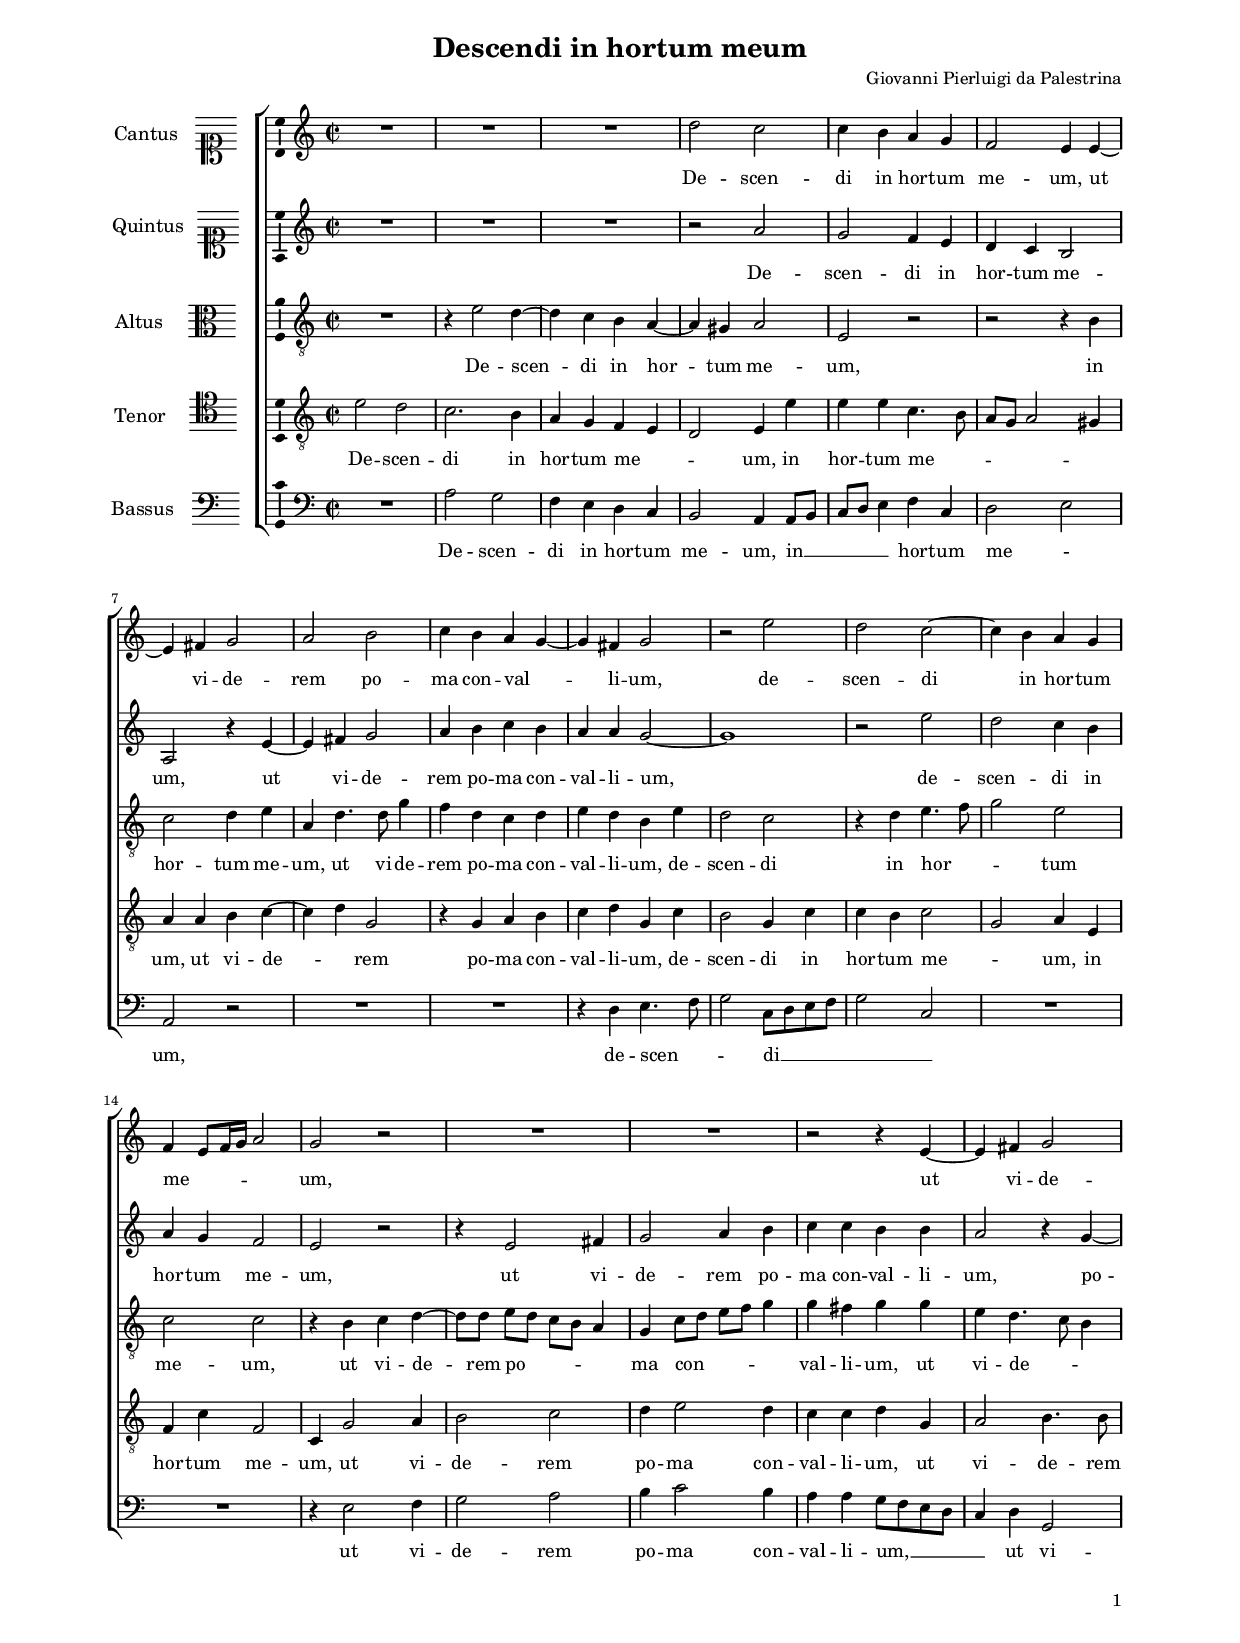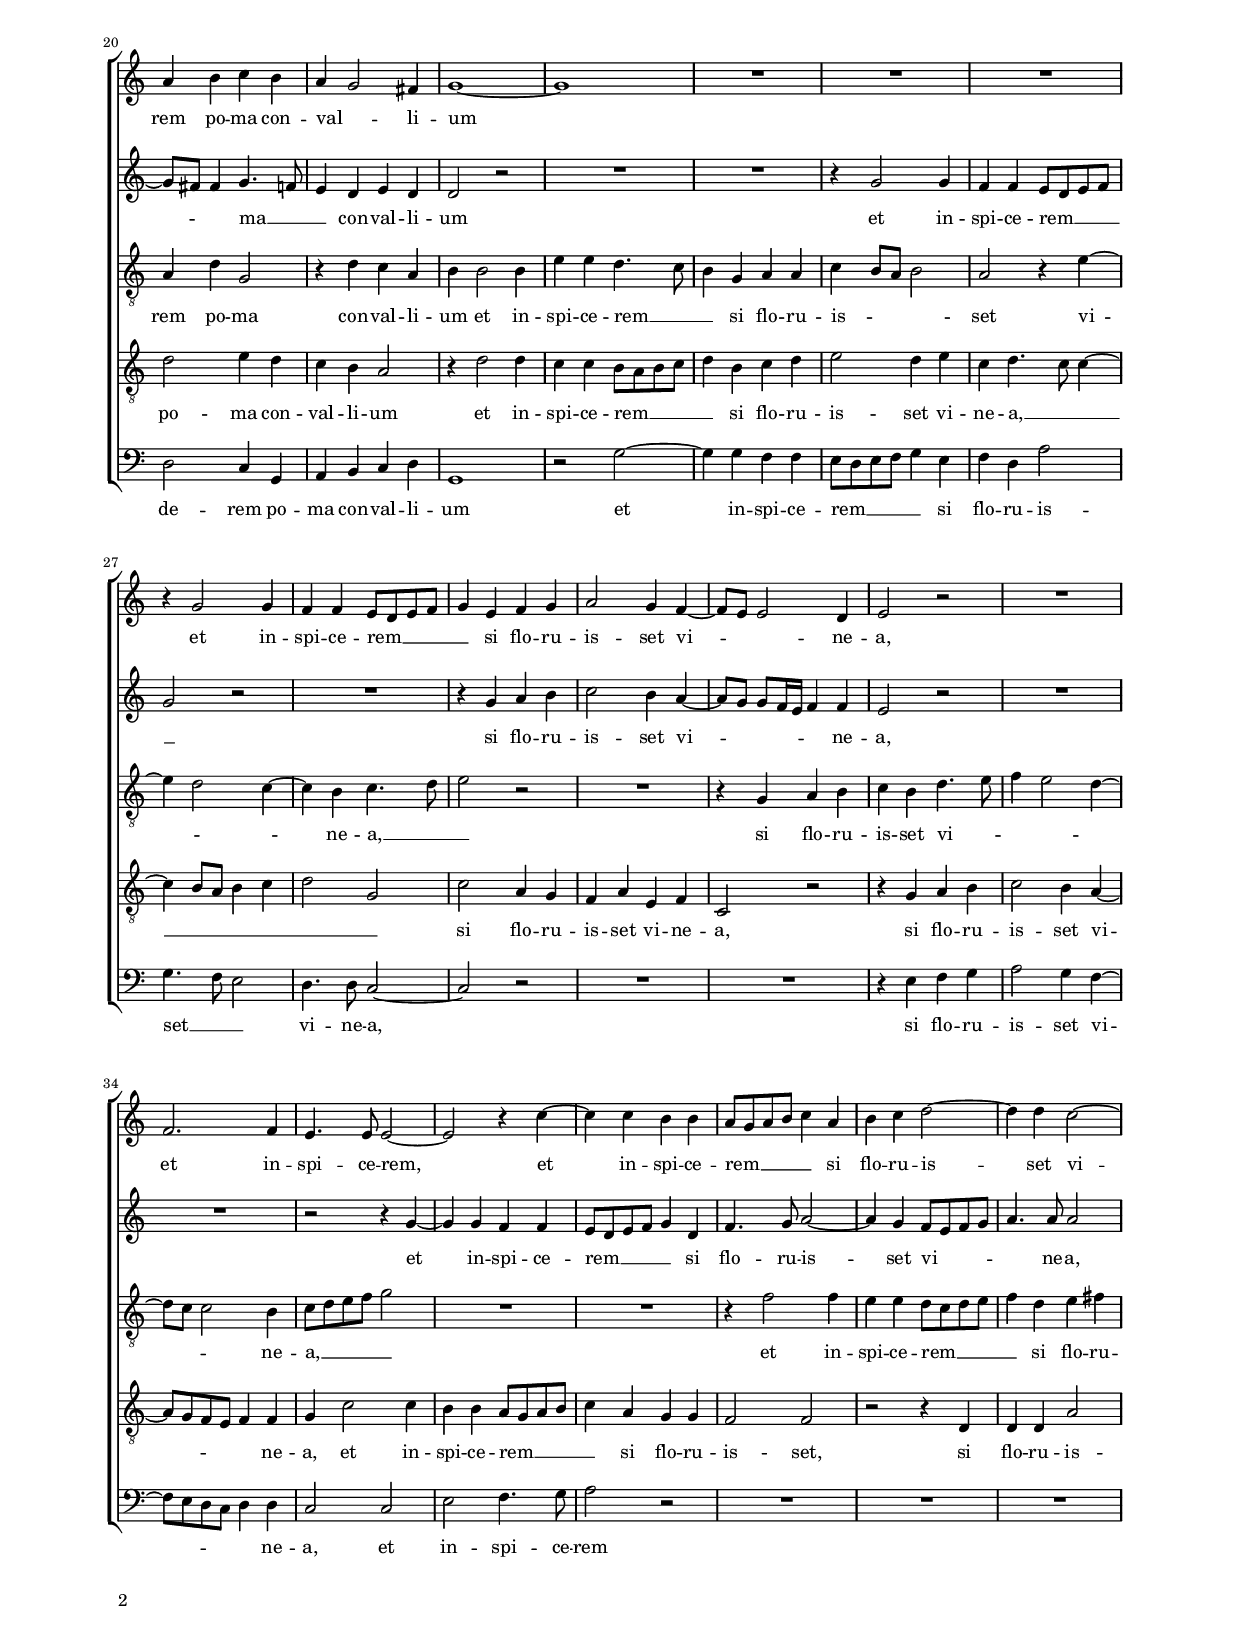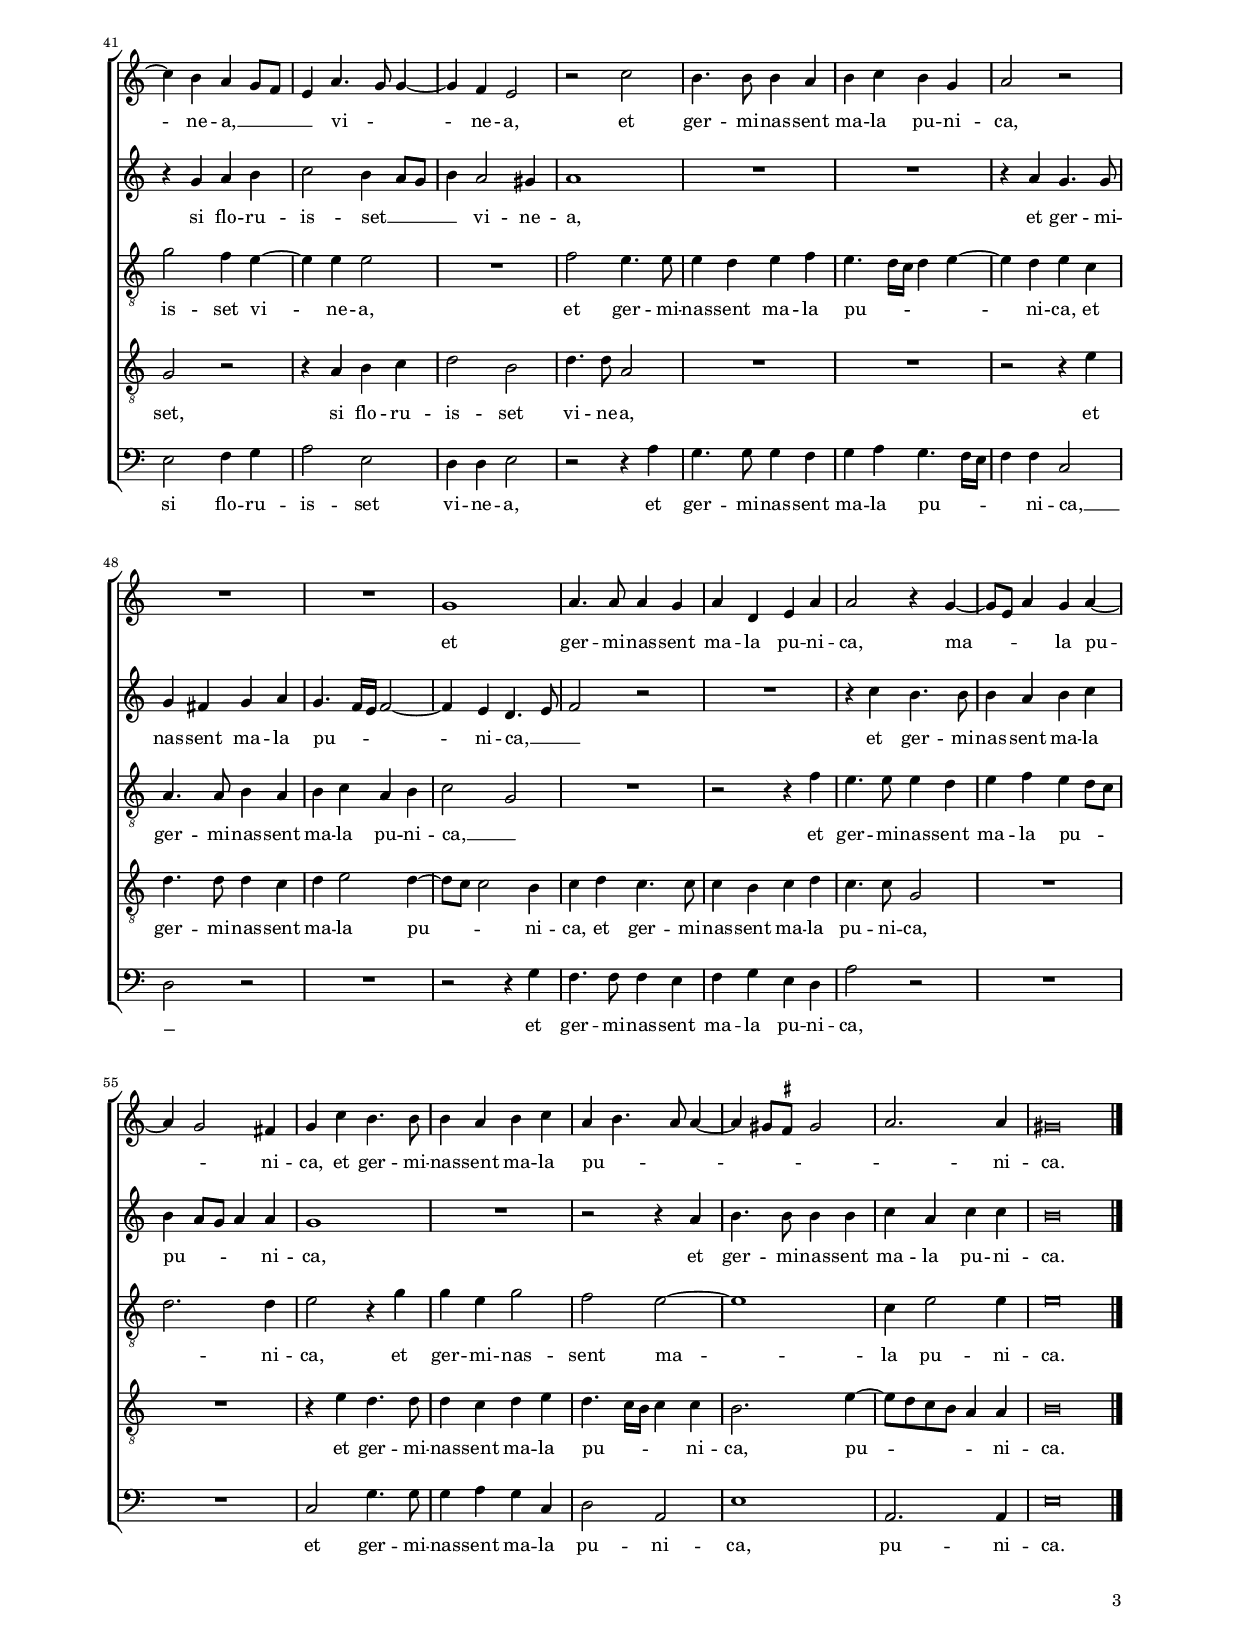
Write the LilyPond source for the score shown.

\header
{
	title="Descendi in hortum meum"
	composer="Giovanni Pierluigi da Palestrina"
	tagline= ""
}

\version "2.24.0"
\language deutsch
#(set-global-staff-size 15)
% #(set-default-paper-size "letter")
#(ly:set-option 'point-and-click #f)


\paper
	{
	top-margin = 1.8 \cm
	bottom-margin = 1.2 \cm
	left-margin = 2 \cm
	right-margin = 2 \cm
	ragged-bottom = ##f
	ragged-last-bottom = ##f
	print-page-number = ##f
	system-system-spacing = #'((basic-distance . 16) (minimum-distance . 14) (padding . 5) (strechability . 150))
	oddFooterMarkup=\markup   \fill-line { "" \fromproperty #'page:page-number-string }
	evenFooterMarkup=\markup  \fill-line { \fromproperty #'page:page-number-string "" }
	last-bottom-spacing = #'((basic-distance . 12) (minimum-distance . 7) (padding . 4))
	systems-per-page = 3
	page-count = 3
%	min-systems-per-page = 3
	markup-system-spacing.basic-distance = #12
	}

	
global = {
	\key c \major
	\time 2/2
	\set Score.tempoHideNote = ##t
	\tempo 4 = 95
	\skip 1*60
	\set Score.measureLength = #(ly:make-moment 2/1)
	\skip 1*2 \bar "|."
	}

	ficta = { \once \set suggestAccidentals = ##t }

	forget = #(define-music-function (music) (ly:music?) #{
		\accidentalStyle forget
		$music
		\accidentalStyle default
		#})


incipitcantus = \markup { \score {
	{
	\set Staff.instrumentName = \markup { \fontsize #1 "Cantus" }
	\key c \major
	\clef soprano
	s4 \bar ""
	}
	\layout  {
	raggedright = ##t
	indent = 1.6 \cm
	line-width = 2.4\cm
	\context { \Staff \remove Time_signature_engraver }
	\override Staff.Clef.Y-extent = #'(0 . 0)
	}} \hspace #1 }
	 
      
incipitquintus = \markup { \score {
	{
	\set Staff.instrumentName = \markup { \fontsize #1 "Quintus" }
	\key c \major
	\clef soprano
	s4 \bar ""
	}
	\layout  {
	raggedright = ##t
	indent = 1.6 \cm
	line-width = 2.4\cm
	\context { \Staff \remove Time_signature_engraver }
	\override Staff.Clef.Y-extent = #'(0 . 0)
	}} \hspace #1 }
    

incipitaltus = \markup { \score {
	{
	\set Staff.instrumentName = \markup { \fontsize #1 "Altus" }
	\key c \major
	\clef alto
	s4 \bar ""
	}
	\layout  {
	raggedright = ##t
	indent = 1.6 \cm
	line-width = 2.4\cm
	\context { \Staff \remove Time_signature_engraver }
	\override Staff.Clef.Y-extent = #'(0 . 0)
	}} \hspace #1 }
    

incipittenor = \markup { \score {
	{
	\set Staff.instrumentName = \markup { \fontsize #1 "Tenor" }
	\key c \major
	\clef tenor
	s4 \bar ""
	}
	\layout  {
	raggedright = ##t
	indent = 1.6 \cm
	line-width = 2.4\cm
	\context { \Staff \remove Time_signature_engraver }
	\override Staff.Clef.Y-extent = #'(0 . 0)
	}} \hspace #1 }
      
      
incipitbassus = \markup { \score {
	{
	\set Staff.instrumentName = \markup { \fontsize #1 "Bassus" }
	\key c \major
	\clef bass
	s4 \bar ""
	}
	\layout  {
	raggedright = ##t
	indent = 1.6 \cm
	line-width = 2.4\cm
	\context { \Staff \remove Time_signature_engraver }
	\override Staff.Clef.Y-extent = #'(0 . 0)
	}} \hspace #1 }


cantus =  \relative c''
	{
	R1
	R1
	R1
	d2 c
%5
	c4 h a g |
	f2 e4 e~
	e4 fis g2
	a2 h
	c4 h a g~
%10
	g4 fis g2 |
	r2 e'
	d2 c~
	c4 h a g
	f4 e8 f16 g a2
%15
	g2 r |
	R1
	R1
	r2 r4 e~
	e4 fis g2
%20
	a4 h c h |
	a4 g2 fis4
	g1~
	g1
	R1
%25
	R1 |
	R1
	r4 g2 g4
	f4 f e8 d e f
	g4 e f g
%30
	a2 g4 f~ |
	f8 e e2 d4
	e2 r
	R1
	f2. f4
%35
	e4. e8 e2~ |
	e2 r4 c'~
	c4 c h h
	a8 g a h c4 a
	h4 c d2~
%40
	d4 d c2~ |
	c4 h a g8 f
	e4 a4. g8 g4~
	g4 f e2
	r2 c'
%45
	h4. h8 h4 a |
	h4 c h g
	a2 r
	R1
	R1
%50
	g1 |
	a4. a8 a4 g
	a4 d, e a
	a2 r4 g~
	g8 e a4 g a~
%55
	a4 g2 fis4 |
	g4 c h4. h8
	h4 a h c
	a4 h4. a8 a4~
	a4 gis8 \ficta fis gis2
%60
	a2. a4 |
	gis\breve |
	}


quintus =  \relative c''
	{
	R1
	R1
	R1
	r2 a
%5
	g2 f4 e |
	d4 c h2
	a2 r4 e'~
	e4 fis g2
	a4 h c h
%10
	a4 a g2~ |
	g1
	r2 e'
	d2 c4 h
	a4 g f2
%15
	e2 r |
	r4 e2 fis4
	g2 a4 h
	c4 c h h
	a2 r4 g~
%20
	g8 fis fis4 g4. f8 |
	e4 d e d
	d2 r
	R1
	R1
%25
	r4 g2 g4 |
	f4 f e8 d e f
	g2 r
	R1
	r4 g a h
%30
	c2 h4 a~ |
	a8 g g[ f16 e] f4 f
	e2 r
	R1
	R1
%35
	r2 r4 g~ |
	g4 g f f
	e8 d e f g4 d
	f4. g8 a2~
	a4 g f8 e f g
%40
	a4. a8 a2 |
	r4 g a h
	c2 h4 a8 g
	h4 a2 gis4
	a1
%45
	R1 |
	R1
	r4 a g4. g8
	g4 fis g a
	g4. f16 e f2~
%50
	f4 e d4. e8 |
	f2 r
	R1
	r4 c' h4. h8
	h4 a h c
%55
	h4 a8 g a4 a |
	g1
	R1
	r2 r4 a
	h4. h8 h4 h
%60
	c4 a c c |
	h\breve |
	}


altus =  \relative c'
	{
	R1
	r4 e2 d4~
	d4 c h a~
	a4 gis a2
%5
	e2 r |
	r2 r4 h'
	c2 d4 e
	a,4 d4. d8 g4
	f4 d c d
%10
	e4 d h e |
	d2 c
	r4 d e4. f8
	g2 e
	c2 c
%15
	r4 h c d~ |
	d8 d e[ d] c h a4
	g4 c8 d e f g4
	g4 fis g g
	e4 d4. c8 h4
%20
	a4 d g,2 |
	r4 d' c a
	h4 h2 h4
	e4 e d4. c8
	h4 g a a
%25
	c4 h8 a h2 |
	a2 r4 e'~
	e4 d2 c4~
	c4 h c4. d8
	e2 r
%30
	R1 |
	r4 g, a h
	c4 h d4. e8
	f4 e2 d4~
	d8 c c2 h4
%35
	c8 d e f g2 |
	R1
	R1
	r4 f2 f4
	e4 e d8 c d e
%40
	f4 d e fis |
	g2 f4 e~
	e4 e e2
	R1
	f2 e4. e8
%45
	e4 d e f |
	e4. d16 c d4 e~
	e4 d e c
	a4. a8 h4 a
	h4 c a h
%50
	c2 g |
	R1
	r2 r4 f'
	e4. e8 e4 d
	e4 f e d8 c
%55
	d2. d4 |
	e2 r4 g
	g4 e g2
	f2 e~
	e1
%60
	c4 e2 e4 |
	e\breve |	
	}


tenor  =  \relative c'
	{
	e2 d
	c2. h4
	a4 g f e
	d2 e4 e'
%5
	e4 e c4. h8 |
	a8 g a2 gis4
	a4 a h c~
	c4 d g,2
	r4 g a h
%10
	c4 d g, c |
	h2 g4 c
	c4 h c2
	g2 a4 e
	f4 c' f,2
%15
	c4 g'2 a4 |
	h2 c
	d4 e2 d4
	c4 c d g,
	a2 h4. h8
%20
	d2 e4 d |
	c4 h a2
	r4 d2 d4
	c4 c h8 a h c
	d4 h c d
%25
	e2 d4 e |
	c4 d4. c8 c4~
	c4 h8 a h4 c
	d2 g,
	c2 a4 g
%30
	f4 a e f |
	c2 r
	r4 g' a h
	c2 h4 a~
	a8 g f e f4 f
%35
	g4 c2 c4 |
	h4 h a8 g a h
	c4 a g g
	f2 f
	r2 r4 d
%40
	d4 d a'2 |
	g2 r
	r4 a h c
	d2 h
	d4. d8 a2
%45
	R1 |
	R1
	r2 r4 e'
	d4. d8 d4 c
	d4 e2 d4~
%50
	d8 c c2 h4 |
	c4 d c4. c8
	c4 h c d
	c4. c8 g2
	R1
%55
	R1 |
	r4 e' d4. d8
	d4 c d e
	d4. c16 h c4 c
	h2. e4~
%60
	e8 d c h a4 a |
	h\breve |
	}


bassus  =  \relative c
	{
	R1
	a'2 g
	f4 e d c
	h2 a4 a8 h
%5
	c8 d e4 f c |
	d2 e
	a,2 r
	R1
	R1
%10
	r4 d e4. f8 |
	g2 c,8 d e f
	g2 c,
	R1
	R1
%15
	r4 e2 f4 |
	g2 a
	h4 c2 h4
	a4 a g8 f e d
	c4 d g,2
%20
	d'2 c4 g |
	a4 h c d
	g,1
	r2 g'~
	g4 g f f
%25
	e8 d e f g4 e |
	f4 d a'2
	g4. f8 e2
	d4. d8 c2~
	c2 r
%30
	R1 |
	R1
	r4 e f g
	a2 g4 f~
	f8 e d c d4 d
%35
	c2 c |
	e2 f4. g8
	a2 r
	R1
	R1
%40
	R1 |
	e2 f4 g
	a2 e
	d4 d e2
	r2 r4 a
%45
	g4. g8 g4 f |
	g4 a g4. f16 e
	f4 f c2
	d2 r
	R1
%50
	r2 r4 g |
	f4. f8 f4 e
	f4 g e d
	a'2 r
	R1
%55
	R1 |
	c,2 g'4. g8
	g4 a g c,
	d2 a
	e'1
%60
	a,2. a4 |
	e'\breve |
	}


lyricscantus = \lyricmode {
	De -- scen -- di in hor -- tum me -- um,
	ut vi -- de -- rem po -- ma con -- val -- _ li -- um,
	de -- scen -- di in hor -- tum me -- _ _ _ _ um,
	ut vi -- de -- rem po -- ma con -- val -- _ li -- um
	et in -- spi -- ce -- rem __ _ _ _ _
	si flo -- ru -- is -- set vi -- _ _ ne -- a,
	et in -- spi -- ce -- rem,
	et in -- spi -- ce -- rem __ _ _ _ _
	si flo -- ru -- is -- set vi -- ne -- a, __ _ _ _
	vi -- _ _ ne -- a,
	et ger -- mi -- nas -- sent ma -- la pu -- ni -- ca,
	et ger -- mi -- nas -- sent ma -- la pu -- ni -- ca,
	ma -- _ _ la pu -- _ ni -- ca,
	et ger -- mi -- nas -- sent ma -- la pu -- _ _ _ _ _ _ _ ni -- ca.
	}


lyricsquintus = \lyricmode {
	De -- scen -- di in hor -- tum me -- um,
	ut vi -- de -- rem po -- ma con -- val -- li -- um,
	de -- scen -- di in hor -- tum me -- um,
	ut vi -- de -- rem po -- ma con -- val -- li -- um,
	po -- _ _ ma __ _ _ con -- val -- li -- um
	et in -- spi -- ce -- rem __ _ _ _ _
	si flo -- ru -- is -- set vi -- _ _ _ _ _ ne -- a,
	et in -- spi -- ce -- rem __ _ _ _ _ 
	si flo -- ru -- is -- set vi -- _ _ _ _ ne -- a,
	si flo -- ru -- is -- set __ _ _ _ vi -- ne -- a,
	et ger -- mi -- nas -- sent ma -- la pu -- _ _ _ ni -- ca, __ _ _
	et ger -- mi -- nas -- sent ma -- la pu -- _ _ _ ni -- ca,
	et ger -- mi -- nas -- sent ma -- la pu -- ni -- ca.
	}


lyricsaltus = \lyricmode {
	De -- scen -- di in hor -- tum me -- um,
	in hor -- tum me -- um,
	ut vi -- de -- rem po -- ma con -- val -- li -- um,
	de -- scen -- di in hor -- _ _ tum me -- um,
	ut vi -- de -- rem po -- _ _ _ _ ma con -- _ _ _ _ val -- li -- um,
	ut vi -- de -- _ _ rem po -- ma con -- val -- li -- um
	et in -- spi -- ce -- rem __ _ _
	si flo -- ru -- is -- _ _ _ set vi -- _ _ ne -- a, __ _ _
	si flo -- ru -- is -- set vi -- _ _ _ _ _ _ ne -- a, __ _ _ _ _
	et in -- spi -- ce -- rem __ _ _ _ _ 
	si flo -- ru -- is -- set vi -- ne -- a,
	et ger -- mi -- nas -- sent ma -- la pu -- _ _ _ _ ni -- ca,
	et ger -- mi -- nas -- sent ma -- la pu -- ni -- ca, __ _
	et ger -- mi -- nas -- sent ma -- la pu -- _ _ _ ni -- ca,
	et ger -- mi -- nas -- sent ma -- la pu -- ni -- ca.
	}


lyricstenor = \lyricmode {
	De -- scen -- di in hor -- tum me -- _ _ um,
	in hor -- tum me -- _ _ _ _ _ um,
	ut vi -- de -- _ rem po -- ma con -- val -- li -- um,
	de -- scen -- di in hor -- tum me -- _ um,
	in hor -- tum me -- um,
	ut vi -- de -- rem po -- ma con -- val -- li -- um,
	ut vi -- de -- rem po -- ma con -- val -- li -- um
	et in -- spi -- ce -- rem __ _ _ _ _
	si flo -- ru -- is -- set vi -- ne -- a, __ _ _ _ _ _ _ _ _
	si flo -- ru -- is -- set vi -- ne -- a,
	si flo -- ru -- is -- set vi -- _ _ _ _ ne -- a,
	et in -- spi -- ce -- rem __ _ _ _ _
	si flo -- ru -- is -- set,
	si flo -- ru -- is -- set,
	si flo -- ru -- is -- set vi -- ne -- a,
	et ger -- mi -- nas -- sent ma -- la pu -- _ _ ni -- ca,
	et ger -- mi -- nas -- sent ma -- la pu -- ni -- ca,
	et ger -- mi -- nas -- sent ma -- la pu -- _ _ _ ni -- ca,
	pu -- _ _ _ _ ni -- ca.
	}


lyricsbassus = \lyricmode {
	De -- scen -- di in hor -- tum me -- um,
	in __ _ _ _ _ hor -- tum me -- _ um,
	de -- scen -- _ _ di __ _ _ _ _ _
	ut vi -- de -- rem po -- ma con -- val -- li -- um, __ _ _ _ _
	ut vi -- de -- rem po -- ma con -- val -- li -- um
	et in -- spi -- ce -- rem __ _ _ _ _
	si flo -- ru -- is -- set __ _ _ vi -- ne -- a,
	si flo -- ru -- is -- set vi -- _ _ _ _ ne -- a,
	et in -- spi -- ce -- rem
	si flo -- ru -- is -- set vi -- ne -- a,
	et ger -- mi -- nas -- sent ma -- la pu -- _ _ _ ni -- ca, __ _
	et ger -- mi -- nas -- sent ma -- la pu -- ni -- ca,
	et ger -- mi -- nas -- sent ma -- la pu -- ni -- ca,
	pu -- ni -- ca.
	}


\score
{  
	% \transpose {
	\new ChoirStaff \with { \override StaffGrouper.staff-staff-spacing.basic-distance = #12 }
	<<

	\new Staff << \global
	\new Voice="v1" {
		\set Staff.instrumentName=\incipitcantus
%		\set Staff.instrumentName= "S"
		\set Staff.midiInstrument = "reed organ"
		\clef violin
		\cantus }
	\new Lyrics \lyricsto "v1" {\lyricscantus }
	>>


	\new Staff << \global
	\new Voice="v5" {
		\set Staff.instrumentName=\incipitquintus
%		\set Staff.instrumentName= "Q"
		\set Staff.midiInstrument = "reed organ"
		\clef violin
		\quintus}
	\new Lyrics \lyricsto "v5" {\lyricsquintus }
	>>


	\new Staff << \global
	\new Voice="v2" {
		\set Staff.instrumentName=\incipitaltus
%		\set Staff.instrumentName= "A"
		\set Staff.midiInstrument = "reed organ"
		\clef "G_8"
		\altus}
	\new Lyrics \lyricsto "v2" {\lyricsaltus }
	>>


	\new Staff << \global
	\new Voice="v3" {
		\set Staff.instrumentName=\incipittenor
%		\set Staff.instrumentName= "T"
		\set Staff.midiInstrument = "reed organ"
		\clef "G_8"
		\tenor }
	\new Lyrics \lyricsto "v3" {\lyricstenor }
	>>


	\new Staff << \global
	\new Voice="v4" {
		\set Staff.instrumentName=\incipitbassus
%		\set Staff.instrumentName= "B"
		\set Staff.midiInstrument = "reed organ"
		\clef bass 
		\bassus }
	\new Lyrics \lyricsto "v4" {\lyricsbassus}
	>>

	>>
	% } % transpose

	\layout
	{
	indent = 2.5\cm
	\context { \Lyrics \override VerticalAxisGroup.nonstaff-relatedstaff-spacing.padding = #1.4 }
	\context { \Staff \override TimeSignature.break-visibility = #end-of-line-invisible }
	\context { \Staff \consists Ambitus_engraver }
	\context { \Score \override BarNumber.padding = #2 }
	\context { \Voice \override NoteHead.style = #'baroque }
	}

\midi
	{
	
	}

}


% EOF
